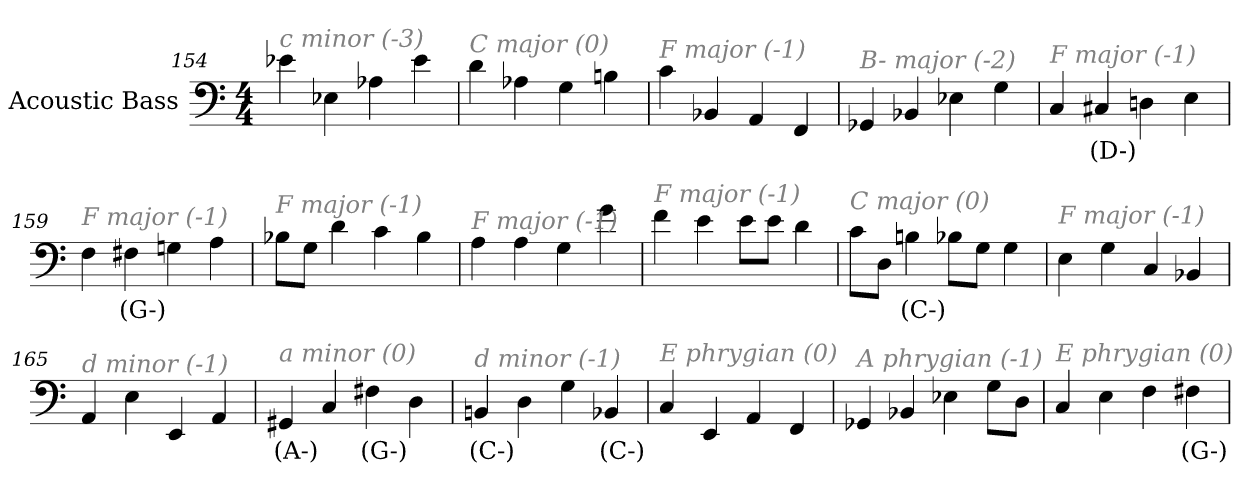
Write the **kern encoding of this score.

**kern	**text
*part1	*part1
*staff1	*staff1
*I"Acoustic Bass	*
*clefF4	*
*ITrd7c12	*
*k[]	*
*C:	*
*M4/4	*
=154	=154
!LO:TX:i:color=#808080:t=c minor (-3)	!
4E-X	.
4EE-X	.
4AA-X	.
4E-	.
=155	=155
!LO:TX:i:color=#808080:t=C major (0)	!
4D	.
4AA-X	.
4GG	.
4BBn	.
=156	=156
!LO:TX:i:color=#808080:t=F major (-1)	!
4C	.
4BBB-X	.
4AAA	.
4FFF	.
=157	=157
!LO:TX:i:color=#808080:t=B- major (-2)	!
4GGG-X	.
4BBB-X	.
4EE-X	.
4GG	.
=158	=158
!LO:TX:i:color=#808080:t=F major (-1)	!
4CC	.
4CC#Xi	(D-)
4DDn	.
4EE	.
=159	=159
!LO:TX:i:color=#808080:t=F major (-1)	!
4FF	.
4FF#Xi	(G-)
4GGn	.
4AA	.
=160	=160
!LO:TX:i:color=#808080:t=F major (-1)	!
8BB-XL	.
8GGJ	.
4D	.
4C	.
4BB-	.
=161	=161
!LO:TX:i:color=#808080:t=F major (-1)	!
4AA	.
4AA	.
4GG	.
4G	.
=162	=162
!LO:TX:i:color=#808080:t=F major (-1)	!
4F	.
4E	.
8EL	.
8EJ	.
4D	.
=163	=163
!LO:TX:i:color=#808080:t=C major (0)	!
8CL	.
8DDJ	.
4BBni	(C-)
8BB-XL	.
8GGJ	.
4GG	.
=164	=164
!LO:TX:i:color=#808080:t=F major (-1)	!
4EE	.
4GG	.
4CC	.
4BBB-X	.
=165	=165
!LO:TX:i:color=#808080:t=d minor (-1)	!
4AAA	.
4EE	.
4EEE	.
4AAA	.
=166	=166
!LO:TX:i:color=#808080:t=a minor (0)	!
4GGG#Xi	(A-)
4CC	.
4FF#Xi	(G-)
4DD	.
=167	=167
!LO:TX:i:color=#808080:t=d minor (-1)	!
4BBBni	(C-)
4DD	.
4GG	.
4BBB-i	(C-)
=168	=168
!LO:TX:i:color=#808080:t=E phrygian (0)	!
4CC	.
4EEE	.
4AAA	.
4FFF	.
=169	=169
!LO:TX:i:color=#808080:t=A phrygian (-1)	!
4GGG-X	.
4BBB-X	.
4EE-X	.
8GGL	.
8DDJ	.
=170	=170
!LO:TX:i:color=#808080:t=E phrygian (0)	!
4CC	.
4EE	.
4FF	.
4FF#Xi	(G-)
=	=
*-	*-
